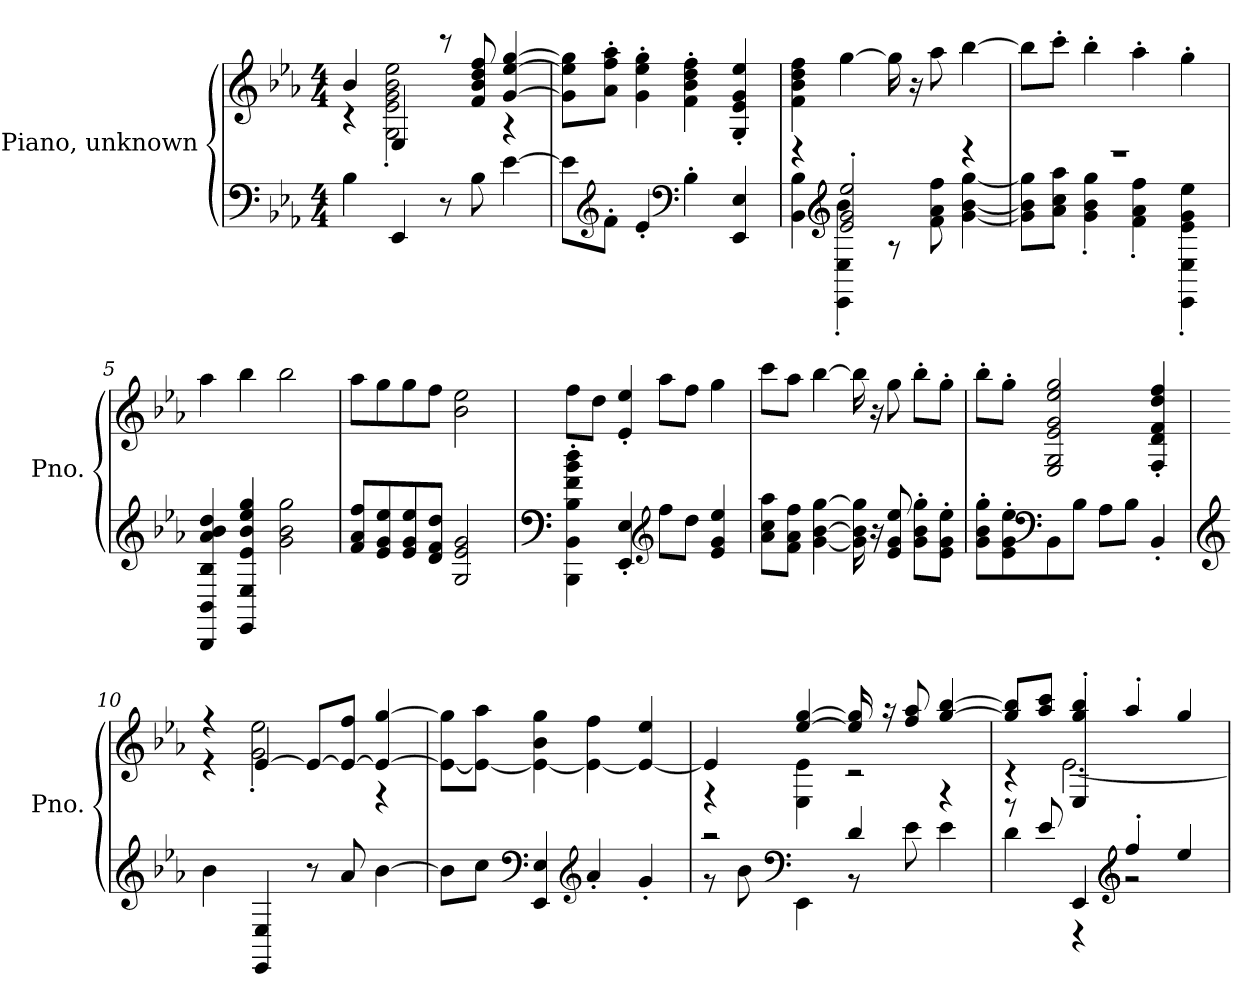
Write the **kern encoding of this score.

**kern	**kern
*part1	*part1
*staff2	*staff1
*I"Piano, unknown	*
*I'Pno.	*
*clefF4	*clefG2
*k[b-e-a-]	*k[b-e-a-]
*M4/4	*M4/4
*MM120	*MM120
=1	=1
*	*^
4B-\	4b-/	4r
4EE-/	4E-/	2G\' 2e-\' 2g\' 2b-\' 2ee-\'
8r	8r	.
8B-\	8f/ 8b-/ 8dd/ 8ff/	.
[4e-\	[4g/ [4ee-/ [4gg/	4r
*	*v	*v
=2	=2
8e-\L]	8g\] 8ee-\] 8gg\]L
*clefG2	*
8f'\J	8a-\' 8ff\' 8aa-\'J
4e-'/	4g\' 4ee-\' 4gg\'
*clefF4	*
4B-'\	4f\' 4b-\' 4dd\' 4ff\'
4EE-/ 4E-/	4G/' 4e-/' 4g/' 4ee-/'
=3	=3
*^	*
4r	4BB-\ 4B-\	4f\ 4b-\ 4dd\ 4ff\
*clefG2	*	*
2e-/' 2g/' 2ee-/'	4EE-\' 4E-\' 4b-\'	[4gg\
.	8r	16gg\]
.	.	16r
.	8f\ 8a-\ 8ff\	8aa-\
4r	[4g\ [4b-\ [4gg\	[4bb-\
=4	=4	=4
1r	8g\] 8b-\] 8gg\]L	8bb-\L]
.	8a-\' 8cc\' 8aa-\'J	8ccc'\J
.	4g\' 4b-\' 4gg\'	4bb-'\
.	4f\' 4a-\' 4ff\'	4aa-'\
.	4EE-\' 4E-\' 4e-\' 4g\' 4ee-\'	4gg'\
*v	*v	*
=5	=5
4BBB-/ 4BB-/ 4B-/ 4a-/ 4b-/ 4dd/	4aa-\
4EE-/ 4E-/ 4e-/ 4b-/ 4ee-/ 4gg/	4bb-\
2g\ 2b-\ 2gg\	2bb-\
!!LO:LB:g=z
=6	=6
8f/ 8a-/ 8ff/L	8aa-\L
8e-/ 8g/ 8ee-/	8gg\
8e-/ 8g/ 8ee-/	8gg\
8d/ 8f/ 8dd/J	8ff\J
2G/ 2e-/ 2g/	2b-\ 2ee-\
=7	=7
*clefF4	*
4BBB-\' 4BB-\' 4B-\' 4f\' 4b-\' 4dd\'	8ff\L
.	8dd\J
4EE-/' 4E-/'	4e-/' 4ee-/'
*clefG2	*
8ff\L	8aa-\L
8dd\J	8ff\J
4e-/ 4g/ 4ee-/	4gg\
=8	=8
8a-\ 8cc\ 8aa-\L	8ccc\L
8f\ 8a-\ 8ff\J	8aa-\J
[4g\ [4b-\ [4gg\	[4bb-\
16g\] 16b-\] 16gg\]	16bb-\]
16r	16r
8e-/ 8g/ 8ee-/	8gg\
8g\' 8b-\' 8gg\'L	8bb-'\L
8e-\' 8g\' 8ee-\'J	8gg'\J
=9	=9
8g\' 8b-\' 8gg\'L	8bb-'\L
8e-\' 8g\' 8ee-\'	8gg'\J
*clefF4	*
8BB-\	2E-/ 2G/ 2e-/ 2g/ 2ee-/ 2gg/
8B-\J	.
8A-\L	.
8B-\J	.
4BB-'/	4F/' 4d/' 4f/' 4dd/' 4ff/'
!!LO:LB:g=z
=10	=10
*clefG2	*
*	*^
4b-\	4r	4r
4EE-/ 4E-/	[4e-/	2g\' 2ee-\'
8r	8e-/L_	.
8a-/	8e-/_ 8ff/J	.
[4b-\	4e-/_ [4gg/	4r
*	*v	*v
=11	=11
8b-\L]	8e-\_ 8gg\]L
8cc\J	8e-\_ 8aa-\J
*clefF4	*
4EE-/ 4E-/	4e-\_ 4b-\ 4gg\
*clefG2	*
4a-'/	4e-\_ 4ff\
4g'/	4e-/_ 4ee-/
=12	=12
*^	*^
2r	8r	4e-/]	4r
.	8b-\	.	.
*clefF4	*	*	*
.	4EE-\	[4ee-/ [4gg/	4E-\ 4e-\
4d/	8r	16ee-/] 16gg/]	2r
.	.	16r	.
.	8e-\	8ff/ 8aa-/	.
4r	4e-\	[4gg/ [4bb-/	.
=13	=13	=13	=13
8r	4d\	8gg/] 8bb-/]L	4r
8e-/	.	8aa-/ 8ccc/J	.
4EE-/	4r	4E-/' 4gg/' 4bb-/'	[2.e-\
*clefG2	*	*	*
4ff'/	2r	4aa-'/	.
4ee-/	.	4gg/	.
*v	*v	*	*
*	*v	*v
=	=
*-	*-
